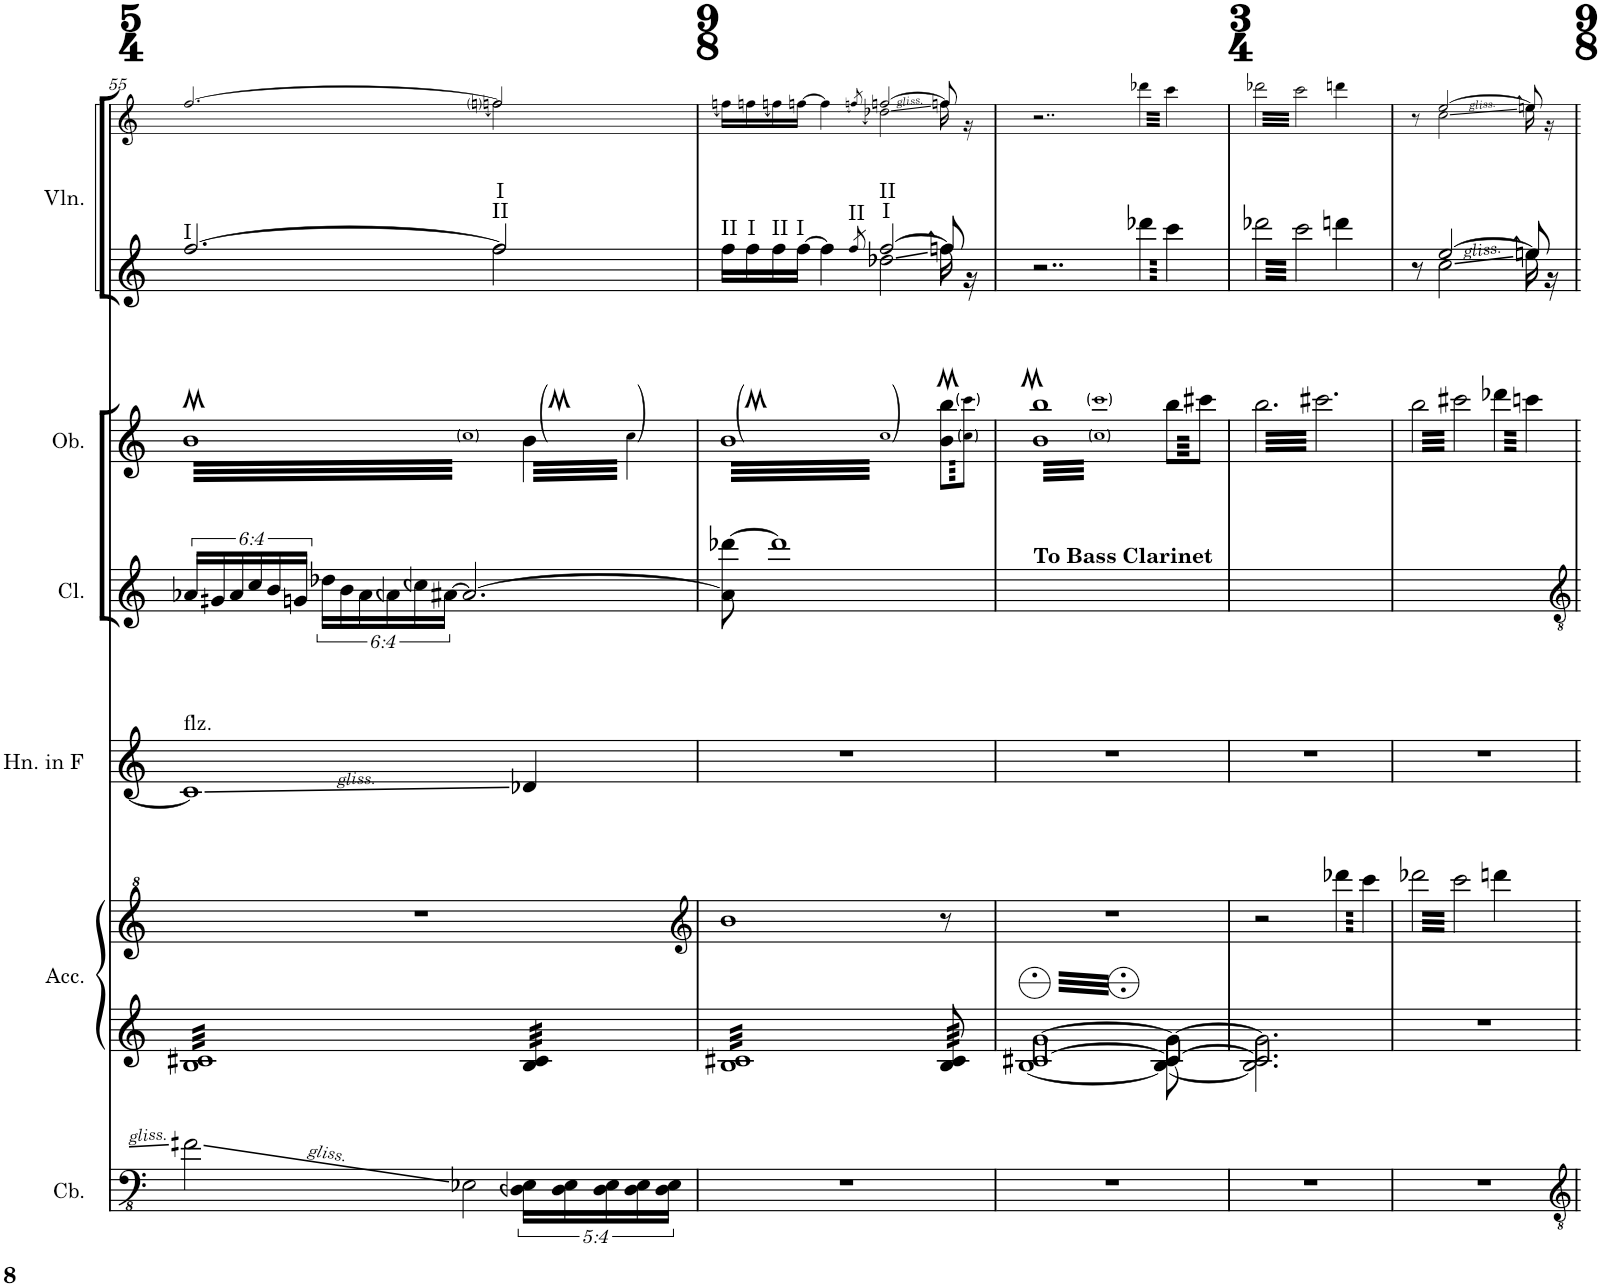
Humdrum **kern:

**kern	**kern	**kern	**kern	**kern	**kern	**kern	**kern
*part6	*part5	*part5	*part4	*part3	*part2	*part1	*part1
*staff8	*staff7	*staff6	*staff5	*staff4	*staff3	*staff2	*staff1
*I"Contrabass	*I"Accordion	*	*I"Horn in F	*I"Clarinet	*I"Oboe	*I"Solo Violin	*
*I'Cb.	*I'Acc.	*	*I'Hn. in F	*I'Cl.	*I'Ob.	*I'Vln.	*
!!LO:PB:g=z
*clefFv4	*clefG2	*clefG^2	*clefG2	*clefG2	*clefG2	*clefG2	*clefG2
*Trd7c12	*	*	*Trd4c7	*Trd1c2	*	*	*
*k[]	*k[]	*k[]	*k[]	*k[]	*k[]	*k[]	*k[]
*M5/4	*M5/4	*M5/4	*M5/4	*M5/4	*M5/4	*M5/4	*M5/4
=55	=55	=55	=55	=55	=55	=55	=55
*	*	*	*	*	*	*^	*^
!	!	!	!	!	!	!LO:TX:a:t=I	!	!	!
!	!	!	!LO:TX:a:t=flz.	!	!	!	!	!	!
2Fn\	1B@32@ 1c#X@32@	4%5r	1c]	24a-X/LL	3.b@@64@@	[2.ff/	2.ryy	[2.ff/	2.ryy
.	.	.	.	24gn/	.	.	.	.	.
.	.	.	.	24a-/	.	.	.	.	.
.	.	.	.	24cc/	.	.	.	.	.
.	.	.	.	24b/	.	.	.	.	.
.	.	.	.	24gn/JJ	.	.	.	.	.
.	.	.	.	24dd-X\LL	.	.	.	.	.
.	.	.	.	24b\	.	.	.	.	.
.	.	.	.	24a-\	.	.	.	.	.
.	.	.	.	24an\	.	.	.	.	.
.	.	.	.	24ccn\	.	.	.	.	.
.	.	.	.	[24a#X\JJ	.	.	.	.	.
2EE-X\	.	.	.	2.a#/_	3.cc@@64@@!	.	.	.	.
!	!	!	!	!	!	!LO:TX:a:t=II	!	!	!
!	!	!	!	!	!	!LO:TX:a:t=I	!	!	!
.	.	.	.	.	.	2ff/]	2ff\	2ffni/]	2ffn\
20DDn\ 20EE-\LL	4B/@32@ 4c#/@32@	.	4d-X/	.	12.b@@64@@\	.	.	.	.
20DD\ 20EE-\	.	.	.	.	.	.	.	.	.
20DD\ 20EE-\	.	.	.	.	.	.	.	.	.
.	.	.	.	.	12.cc@@64@@!\	.	.	.	.
20DD\ 20EE-\	.	.	.	.	.	.	.	.	.
20DD\ 20EE-\JJ	.	.	.	.	.	.	.	.	.
=56	=56	=56	=56	=56	=56	=56	=56	=56	=56
*	*	*clefG2	*	*	*	*	*	*	*
*M9/8	*M9/8	*M9/8	*M9/8	*M9/8	*M9/8	*M9/8	*	*M9/8	*
!	!	!	!	!	!	!LO:TX:a:t=II	!	!	!
8%9r	1B@32@ 1c#X@32@	1b	8%9r	8a#\] [8ddd-X\	3.b@@64@@	16ff\LL	2ryy	16ffn\LL	2ryy
!	!	!	!	!	!	!LO:TX:a:t=I	!	!	!
.	.	.	.	.	.	16ff\	.	16ffn\	.
!	!	!	!	!	!	!LO:TX:a:t=II	!	!	!
.	.	.	.	1ddd-]	.	16ff\	.	16ffn\	.
!	!	!	!	!	!	!LO:TX:a:t=I	!	!	!
.	.	.	.	.	.	[16ff\JJ	.	[16ffn\JJ	.
.	.	.	.	.	.	4ff\]	.	4ff\]	.
.	.	.	.	.	.	8qff/	.	8qffn/	.
!	!	!	!	!	!	!LO:TX:a:t=II	!	!	!
!	!	!	!	!	!	!LO:TX:a:t=I	!	!	!
!	!	!	!	!	!	!LO:TX:a:t=II	!	!	!
.	.	.	.	.	3.cc@@64@@!	[2ff/	2dd-X\	[2ffn/	2ddn\
.	8B/@64@ 8c#/@64@	8r	.	.	24.b\@@64@@ 24.bb\@@64@@L	8ff/]	16ffn\	8ff/]	16ffn\
.	.	.	.	.	24.cc!\@@64@@ 24.ccc!\@@64@@J	.	16r	.	16r
*	*	*	*	*	*	*v	*v	*	*
*	*	*	*	*	*	*	*v	*v
=57	=57	=57	=57	=57	=57	=57	=57
*	*	*	*	*clefGv2	*	*	*
*	*^	*	*	*	*	*^	*^
!	!	!	!	!	!LO:TX:a:B:t=To Bass Clarinet	!	!	!	!	!
*	*	*	*	*	*	*	*v	*v	*	*
*	*	*	*	*	*	*	*	*v	*v
8%9r	[1B [1c#X [1g	3.ff	8%9r	8%9r	1ryy	3.b@@64@@ 3.bb@@64@@	2..r	2..r
.	.	3.dd	.	.	.	3.cc!@@64@@ 3.ccc!@@64@@	.	.
.	.	.	.	.	.	.	12.ddd-X\	12.ddd-X@@64@@\
.	8B\_ 8c#\_ 8g\_	8ryy	.	.	8ryy	24.bb@@64@@\L	12.ccc\	12.ccc@@64@@\
.	.	.	.	.	.	24.ccc#X@@64@@\J	.	.
*	*v	*v	*	*	*	*	*	*
=58	=58	=58	=58	=58	=58	=58	=58
*M3/4	*M3/4	*M3/4	*M3/4	*M3/4	*M3/4	*M3/4	*M3/4
2.r	2.B\] 2.c#\] 2.g\]	2r	2.r	2.ryy	6..bb@@64@@\	6.ddd-X\	6.ddd-X@@64@@\
.	.	.	.	.	.	6.ccc\	6.ccc@@64@@\
.	.	.	.	.	[8ccc#X@@32@@\	.	.
.	.	12.ddd-X@@64@@\	.	.	4ccc#@@32@@\]	4dddn\	4dddn\
.	.	12.ccc@@64@@\	.	.	.	.	.
=59	=59	=59	=59	=59	=59	=59	=59
*	*	*	*	*	*	*^	*^
2.r	2.r	6.ddd-X@@64@@\	2.r	2.ryy	6.bb@@64@@\	8r	8ryy	8r	8ryy
.	.	.	.	.	.	[2ee/	2cc\	[2ee/	2cc\
.	.	6.ccc@@64@@\	.	.	6.ccc#X@@64@@\	.	.	.	.
.	.	4dddn\	.	.	12.ddd-X@@64@@\	.	.	.	.
.	.	.	.	.	12.cccn@@64@@\	8ee/]	16een\	8ee/]	16een\
.	.	.	.	.	.	.	16r	.	16r
*	*	*	*	*	*	*v	*v	*	*
*	*	*	*	*	*	*	*v	*v
=	=	=	=	=	=	=	=
*-	*-	*-	*-	*-	*-	*-	*-
